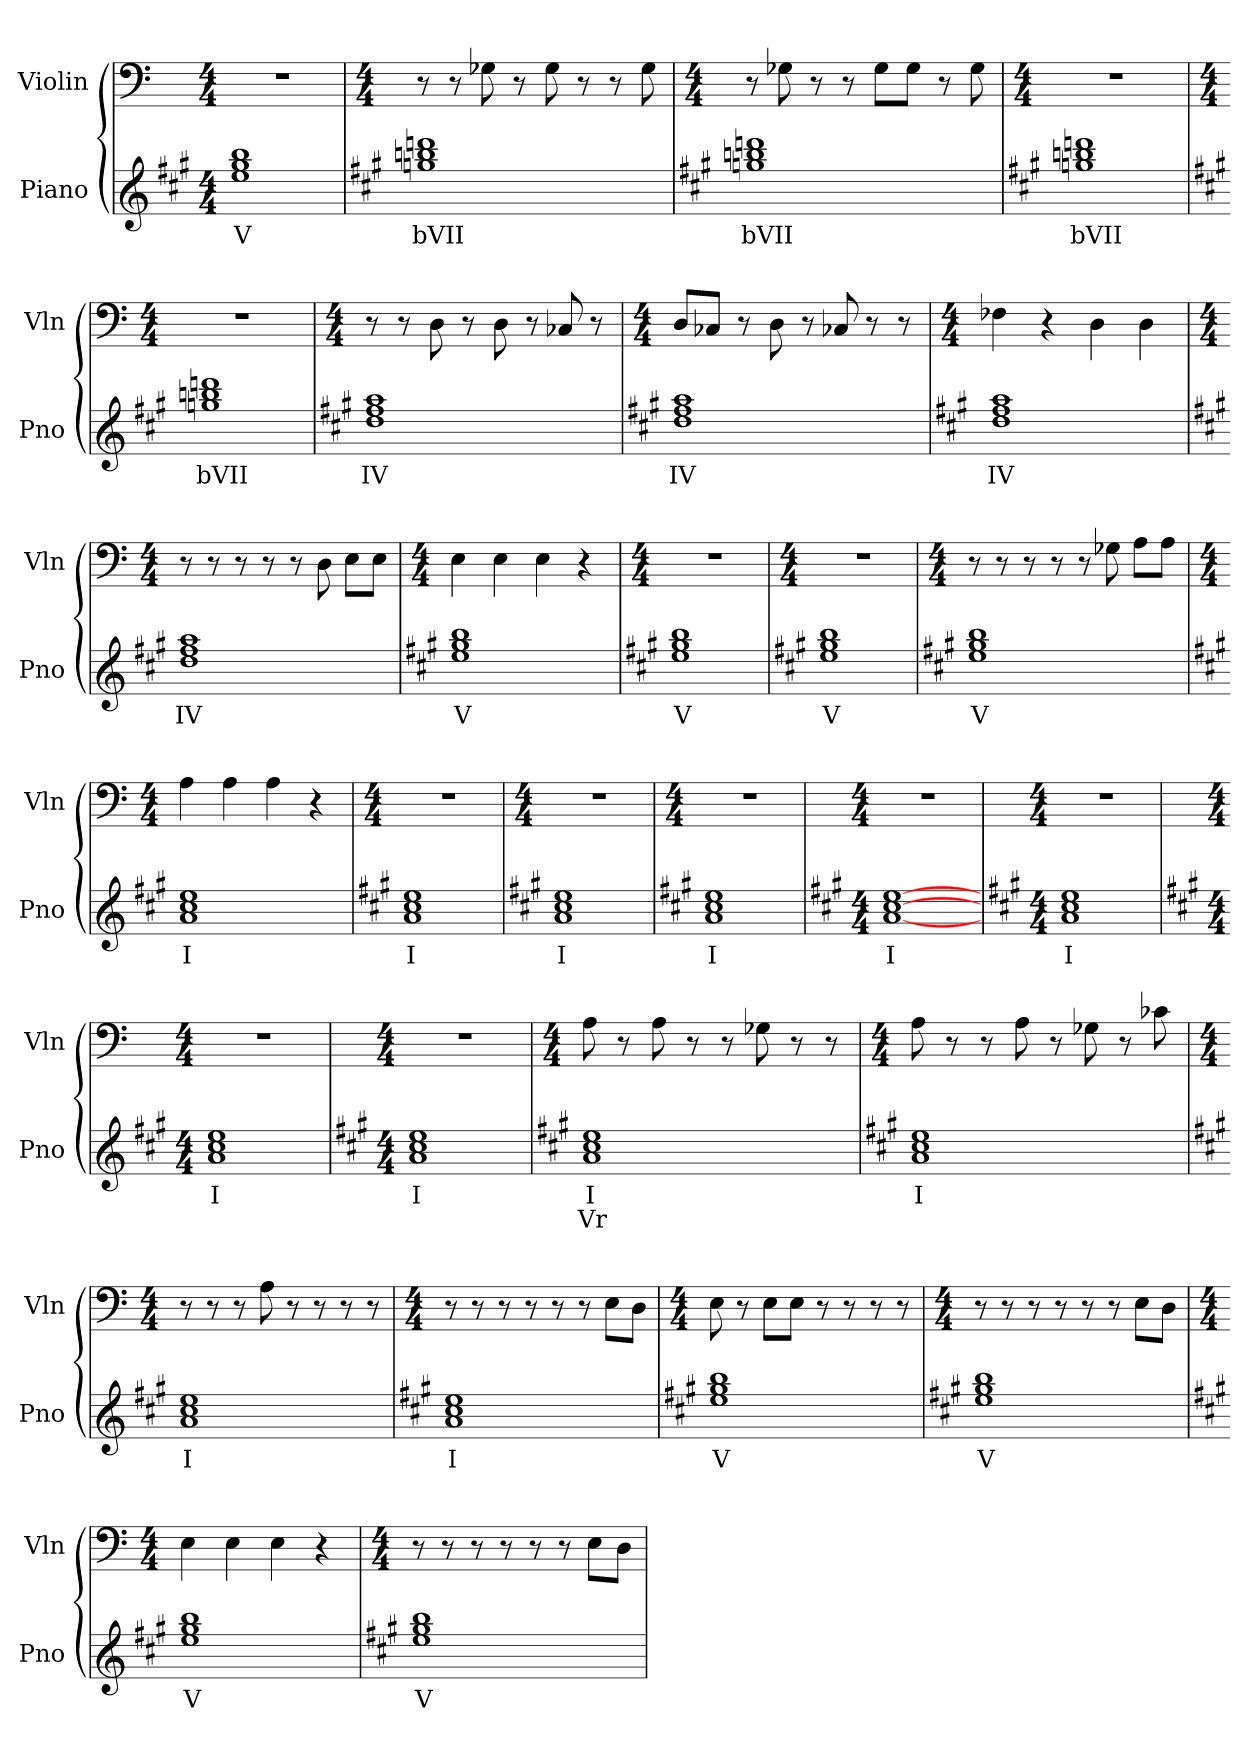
**kern	**text	**text	**kern
*part2	*part2	*part2	*part1
*staff2	*staff2	*staff2	*staff1
*I"Piano	*	*	*I"Violin
*I'Pno	*	*	*I'Vln
*k[f#c#g#]	*	*	*
*A:	*	*	*
*M4/4	*	*	*M4/4
=	=	=	=
1ee 1gg# 1bb	V	.	1r
=	=	=	=
*k[f#c#g#]	*	*	*
*A:	*	*	*
*	*	*	*M4/4
1ggn 1bbn 1dddn	bVII	.	8r
.	.	.	8r
.	.	.	8G-X
.	.	.	8r
.	.	.	8G-
.	.	.	8r
.	.	.	8r
.	.	.	8G-
=	=	=	=
*k[f#c#g#]	*	*	*
*A:	*	*	*
*	*	*	*M4/4
1ggn 1bbn 1dddn	bVII	.	8r
.	.	.	8G-X
.	.	.	8r
.	.	.	8r
.	.	.	8G-L
.	.	.	8G-J
.	.	.	8r
.	.	.	8G-
=	=	=	=
*k[f#c#g#]	*	*	*
*A:	*	*	*
*	*	*	*M4/4
1ggn 1bbn 1dddn	bVII	.	1r
=	=	=	=
*k[f#c#g#]	*	*	*
*A:	*	*	*
*	*	*	*M4/4
1ggn 1bbn 1dddn	bVII	.	1r
=	=	=	=
*k[f#c#g#]	*	*	*
*A:	*	*	*
*	*	*	*M4/4
1dd 1ff# 1aa	IV	.	8r
.	.	.	8r
.	.	.	8D
.	.	.	8r
.	.	.	8D
.	.	.	8r
.	.	.	8C-X
.	.	.	8r
=	=	=	=
*k[f#c#g#]	*	*	*
*A:	*	*	*
*	*	*	*M4/4
1dd 1ff# 1aa	IV	.	8DL
.	.	.	8C-XJ
.	.	.	8r
.	.	.	8D
.	.	.	8r
.	.	.	8C-X
.	.	.	8r
.	.	.	8r
=	=	=	=
*k[f#c#g#]	*	*	*
*A:	*	*	*
*	*	*	*M4/4
1dd 1ff# 1aa	IV	.	4F-X
.	.	.	4r
.	.	.	4D
.	.	.	4D
=	=	=	=
*k[f#c#g#]	*	*	*
*A:	*	*	*
*	*	*	*M4/4
1dd 1ff# 1aa	IV	.	8r
.	.	.	8r
.	.	.	8r
.	.	.	8r
.	.	.	8r
.	.	.	8D
.	.	.	8EL
.	.	.	8EJ
=	=	=	=
*k[f#c#g#]	*	*	*
*A:	*	*	*
*	*	*	*M4/4
1ee 1gg# 1bb	V	.	4E
.	.	.	4E
.	.	.	4E
.	.	.	4r
=	=	=	=
*k[f#c#g#]	*	*	*
*A:	*	*	*
*	*	*	*M4/4
1ee 1gg# 1bb	V	.	1r
=	=	=	=
*k[f#c#g#]	*	*	*
*A:	*	*	*
*	*	*	*M4/4
1ee 1gg# 1bb	V	.	1r
=	=	=	=
*k[f#c#g#]	*	*	*
*A:	*	*	*
*	*	*	*M4/4
1ee 1gg# 1bb	V	.	8r
.	.	.	8r
.	.	.	8r
.	.	.	8r
.	.	.	8r
.	.	.	8G-X
.	.	.	8AL
.	.	.	8AJ
=	=	=	=
*k[f#c#g#]	*	*	*
*A:	*	*	*
*	*	*	*M4/4
1a 1cc# 1ee	I	.	4A
.	.	.	4A
.	.	.	4A
.	.	.	4r
=	=	=	=
*k[f#c#g#]	*	*	*
*A:	*	*	*
*	*	*	*M4/4
1a 1cc# 1ee	I	.	1r
=	=	=	=
*k[f#c#g#]	*	*	*
*A:	*	*	*
*	*	*	*M4/4
1a 1cc# 1ee	I	.	1r
=	=	=	=
*k[f#c#g#]	*	*	*
*A:	*	*	*
*	*	*	*M4/4
1a 1cc# 1ee	I	.	1r
=	=	=	=
*k[f#c#g#]	*	*	*
*A:	*	*	*
*M4/4	*	*	*M4/4
[1a [1cc# [1ee	I	.	1r
=	=	=	=
*k[f#c#g#]	*	*	*
*A:	*	*	*
*M4/4	*	*	*M4/4
1a 1cc# 1ee	I	.	1r
=	=	=	=
*k[f#c#g#]	*	*	*
*A:	*	*	*
*M4/4	*	*	*M4/4
1a 1cc# 1ee	I	.	1r
=	=	=	=
*k[f#c#g#]	*	*	*
*A:	*	*	*
*M4/4	*	*	*M4/4
1a 1cc# 1ee	I	.	1r
=	=	=	=
*k[f#c#g#]	*	*	*
*A:	*	*	*
*	*	*	*M4/4
1a 1cc# 1ee	I	Vr	8A
.	.	.	8r
.	.	.	8A
.	.	.	8r
.	.	.	8r
.	.	.	8G-X
.	.	.	8r
.	.	.	8r
=	=	=	=
*k[f#c#g#]	*	*	*
*A:	*	*	*
*	*	*	*M4/4
1a 1cc# 1ee	I	.	8A
.	.	.	8r
.	.	.	8r
.	.	.	8A
.	.	.	8r
.	.	.	8G-X
.	.	.	8r
.	.	.	8c-X
=	=	=	=
*k[f#c#g#]	*	*	*
*A:	*	*	*
*	*	*	*M4/4
1a 1cc# 1ee	I	.	8r
.	.	.	8r
.	.	.	8r
.	.	.	8A
.	.	.	8r
.	.	.	8r
.	.	.	8r
.	.	.	8r
=	=	=	=
*k[f#c#g#]	*	*	*
*A:	*	*	*
*	*	*	*M4/4
1a 1cc# 1ee	I	.	8r
.	.	.	8r
.	.	.	8r
.	.	.	8r
.	.	.	8r
.	.	.	8r
.	.	.	8EL
.	.	.	8DJ
=	=	=	=
*k[f#c#g#]	*	*	*
*A:	*	*	*
*	*	*	*M4/4
1ee 1gg# 1bb	V	.	8E
.	.	.	8r
.	.	.	8EL
.	.	.	8EJ
.	.	.	8r
.	.	.	8r
.	.	.	8r
.	.	.	8r
=	=	=	=
*k[f#c#g#]	*	*	*
*A:	*	*	*
*	*	*	*M4/4
1ee 1gg# 1bb	V	.	8r
.	.	.	8r
.	.	.	8r
.	.	.	8r
.	.	.	8r
.	.	.	8r
.	.	.	8EL
.	.	.	8DJ
=	=	=	=
*k[f#c#g#]	*	*	*
*A:	*	*	*
*	*	*	*M4/4
1ee 1gg# 1bb	V	.	4E
.	.	.	4E
.	.	.	4E
.	.	.	4r
=	=	=	=
*k[f#c#g#]	*	*	*
*A:	*	*	*
*	*	*	*M4/4
1ee 1gg# 1bb	V	.	8r
.	.	.	8r
.	.	.	8r
.	.	.	8r
.	.	.	8r
.	.	.	8r
.	.	.	8EL
.	.	.	8DJ
=	=	=	=
*-	*-	*-	*-
